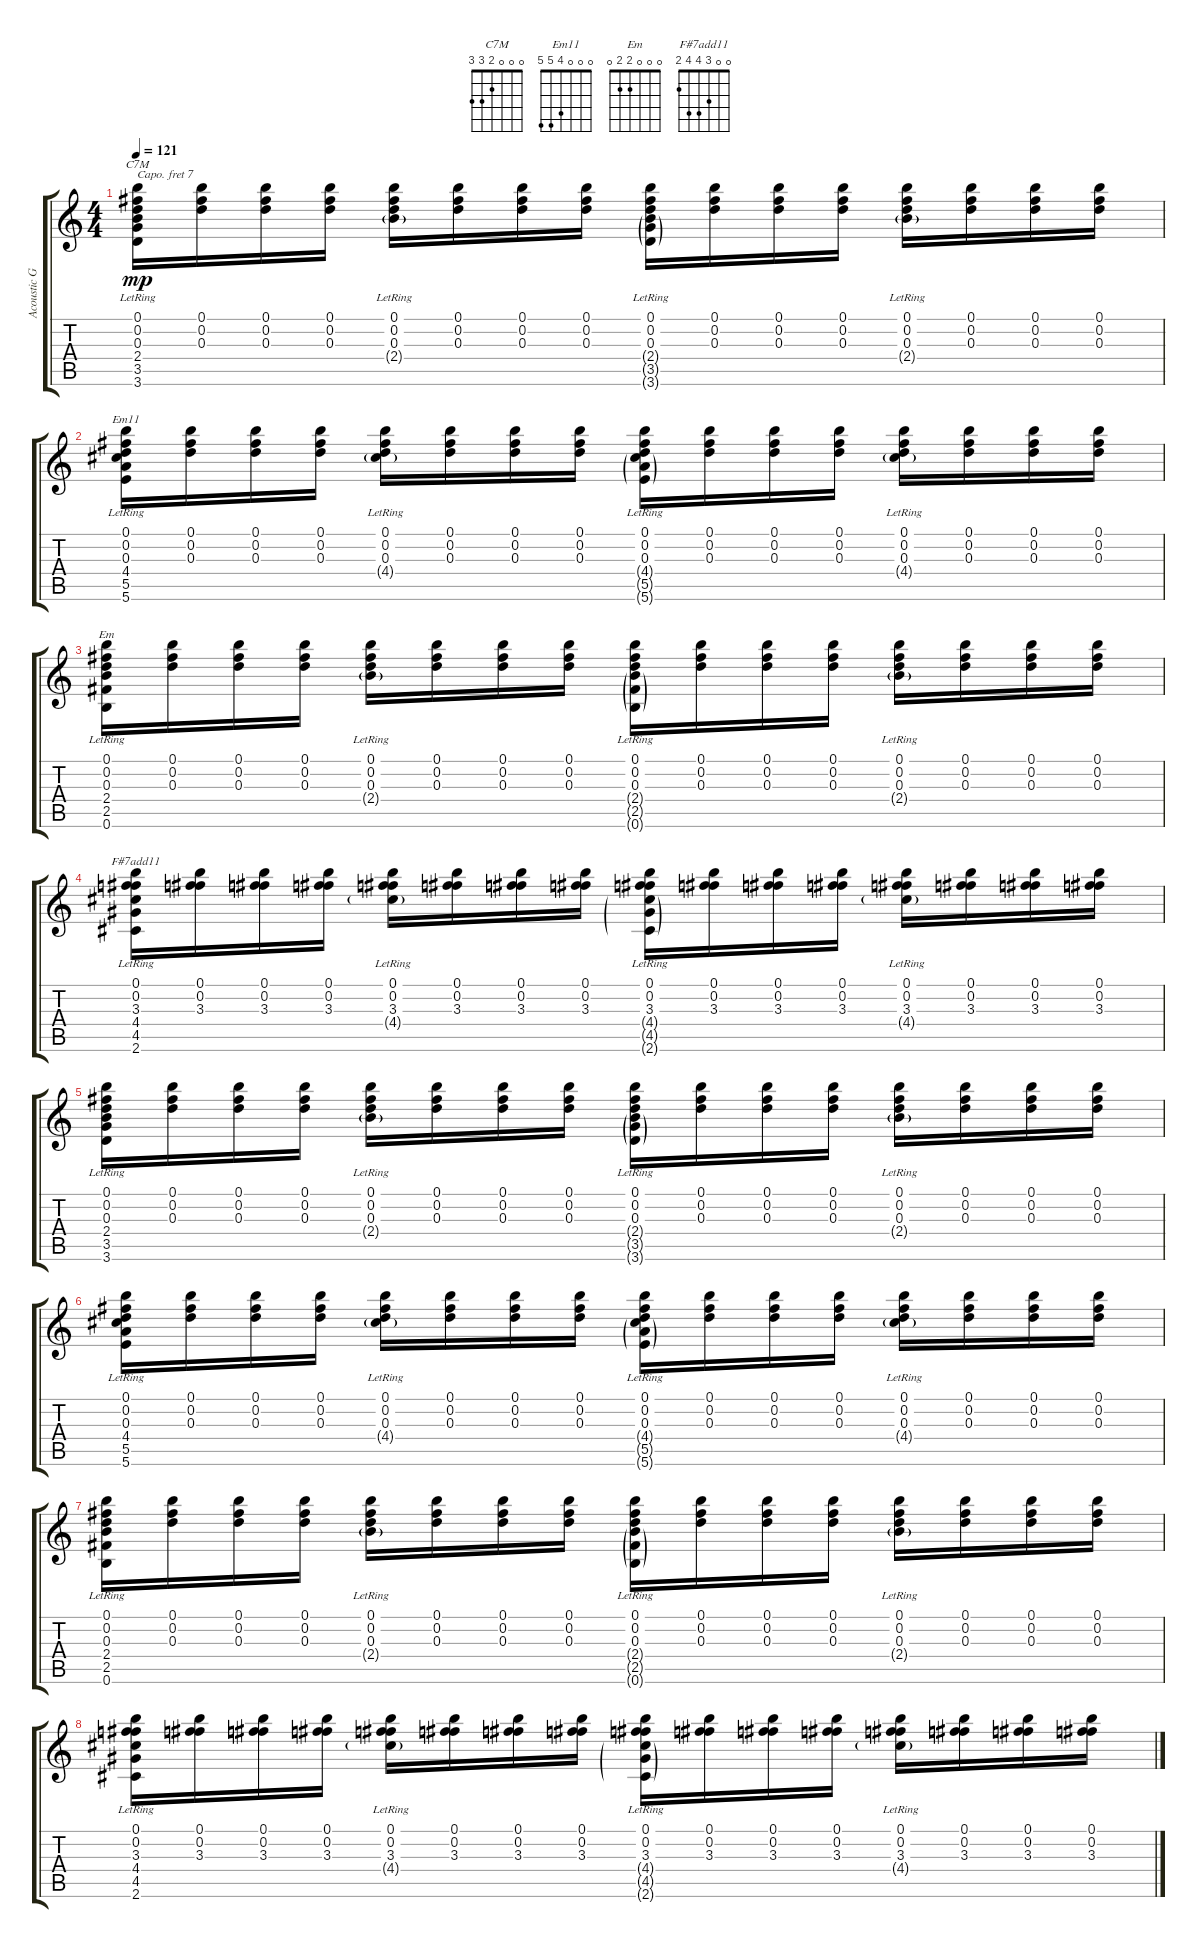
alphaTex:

\track ("Acoustic Guitar" "Acoustic G") {instrument acousticguitarsteel}
\staff {score tabs}
\capo 7
\tuning (E4 B3 G3 D3 A2 E2) {hide}
\chord ("C7M" 0 0 0 2 3 3)
\chord ("Em11" 0 0 0 4 5 5)
\chord ("Em" 0 0 0 2 2 0)
\chord ("F#7add11" 0 0 3 4 4 2)
\ts (4 4)
\tempo 121
\clef g2
\ks c
(0.1 0.2 0.3 2.4{lr} 3.5{lr} 3.6{lr}).16{ch "C7M" dy mp} (0.1 0.2 0.3).16 (0.1 0.2 0.3).16 (0.1 0.2 0.3).16 (0.1 0.2 0.3 2.4{g lr}).16 (0.1 0.2 0.3).16 (0.1 0.2 0.3).16 (0.1 0.2 0.3).16 (0.1 0.2 0.3 2.4{g lr} 3.5{g lr} 3.6{g lr}).16 (0.1 0.2 0.3).16 (0.1 0.2 0.3).16 (0.1 0.2 0.3).16 (0.1 0.2 0.3 2.4{g lr}).16 (0.1 0.2 0.3).16 (0.1 0.2 0.3).16 (0.1 0.2 0.3).16 |
(0.1 0.2 0.3 4.4{lr} 5.5{lr} 5.6{lr}).16{ch "Em11"} (0.1 0.2 0.3).16 (0.1 0.2 0.3).16 (0.1 0.2 0.3).16 (0.1 0.2 0.3 4.4{g lr}).16 (0.1 0.2 0.3).16 (0.1 0.2 0.3).16 (0.1 0.2 0.3).16 (0.1 0.2 0.3 4.4{g lr} 5.5{g lr} 5.6{g lr}).16 (0.1 0.2 0.3).16 (0.1 0.2 0.3).16 (0.1 0.2 0.3).16 (0.1 0.2 0.3 4.4{g lr}).16 (0.1 0.2 0.3).16 (0.1 0.2 0.3).16 (0.1 0.2 0.3).16 |
(0.1 0.2 0.3 2.4{lr} 2.5{lr} 0.6{lr}).16{ch "Em"} (0.1 0.2 0.3).16 (0.1 0.2 0.3).16 (0.1 0.2 0.3).16 (0.1 0.2 0.3 2.4{g lr}).16 (0.1 0.2 0.3).16 (0.1 0.2 0.3).16 (0.1 0.2 0.3).16 (0.1 0.2 0.3 2.4{g lr} 2.5{g lr} 0.6{g lr}).16 (0.1 0.2 0.3).16 (0.1 0.2 0.3).16 (0.1 0.2 0.3).16 (0.1 0.2 0.3 2.4{g lr}).16 (0.1 0.2 0.3).16 (0.1 0.2 0.3).16 (0.1 0.2 0.3).16 |
(0.1 0.2 3.3 4.4{lr} 4.5{lr} 2.6{lr}).16{ch "F#7add11"} (0.1 0.2 3.3).16 (0.1 0.2 3.3).16 (0.1 0.2 3.3).16 (0.1 0.2 3.3 4.4{g lr}).16 (0.1 0.2 3.3).16 (0.1 0.2 3.3).16 (0.1 0.2 3.3).16 (0.1 0.2 3.3 4.4{g lr} 4.5{g lr} 2.6{g lr}).16 (0.1 0.2 3.3).16 (0.1 0.2 3.3).16 (0.1 0.2 3.3).16 (0.1 0.2 3.3 4.4{g lr}).16 (0.1 0.2 3.3).16 (0.1 0.2 3.3).16 (0.1 0.2 3.3).16 |
(0.1 0.2 0.3 2.4{lr} 3.5{lr} 3.6{lr}).16 (0.1 0.2 0.3).16 (0.1 0.2 0.3).16 (0.1 0.2 0.3).16 (0.1 0.2 0.3 2.4{g lr}).16 (0.1 0.2 0.3).16 (0.1 0.2 0.3).16 (0.1 0.2 0.3).16 (0.1 0.2 0.3 2.4{g lr} 3.5{g lr} 3.6{g lr}).16 (0.1 0.2 0.3).16 (0.1 0.2 0.3).16 (0.1 0.2 0.3).16 (0.1 0.2 0.3 2.4{g lr}).16 (0.1 0.2 0.3).16 (0.1 0.2 0.3).16 (0.1 0.2 0.3).16 |
(0.1 0.2 0.3 4.4{lr} 5.5{lr} 5.6{lr}).16 (0.1 0.2 0.3).16 (0.1 0.2 0.3).16 (0.1 0.2 0.3).16 (0.1 0.2 0.3 4.4{g lr}).16 (0.1 0.2 0.3).16 (0.1 0.2 0.3).16 (0.1 0.2 0.3).16 (0.1 0.2 0.3 4.4{g lr} 5.5{g lr} 5.6{g lr}).16 (0.1 0.2 0.3).16 (0.1 0.2 0.3).16 (0.1 0.2 0.3).16 (0.1 0.2 0.3 4.4{g lr}).16 (0.1 0.2 0.3).16 (0.1 0.2 0.3).16 (0.1 0.2 0.3).16 |
(0.1 0.2 0.3 2.4{lr} 2.5{lr} 0.6{lr}).16 (0.1 0.2 0.3).16 (0.1 0.2 0.3).16 (0.1 0.2 0.3).16 (0.1 0.2 0.3 2.4{g lr}).16 (0.1 0.2 0.3).16 (0.1 0.2 0.3).16 (0.1 0.2 0.3).16 (0.1 0.2 0.3 2.4{g lr} 2.5{g lr} 0.6{g lr}).16 (0.1 0.2 0.3).16 (0.1 0.2 0.3).16 (0.1 0.2 0.3).16 (0.1 0.2 0.3 2.4{g lr}).16 (0.1 0.2 0.3).16 (0.1 0.2 0.3).16 (0.1 0.2 0.3).16 |
(0.1 0.2 3.3 4.4{lr} 4.5{lr} 2.6{lr}).16 (0.1 0.2 3.3).16 (0.1 0.2 3.3).16 (0.1 0.2 3.3).16 (0.1 0.2 3.3 4.4{g lr}).16 (0.1 0.2 3.3).16 (0.1 0.2 3.3).16 (0.1 0.2 3.3).16 (0.1 0.2 3.3 4.4{g lr} 4.5{g lr} 2.6{g lr}).16 (0.1 0.2 3.3).16 (0.1 0.2 3.3).16 (0.1 0.2 3.3).16 (0.1 0.2 3.3 4.4{g lr}).16 (0.1 0.2 3.3).16 (0.1 0.2 3.3).16 (0.1 0.2 3.3).16
